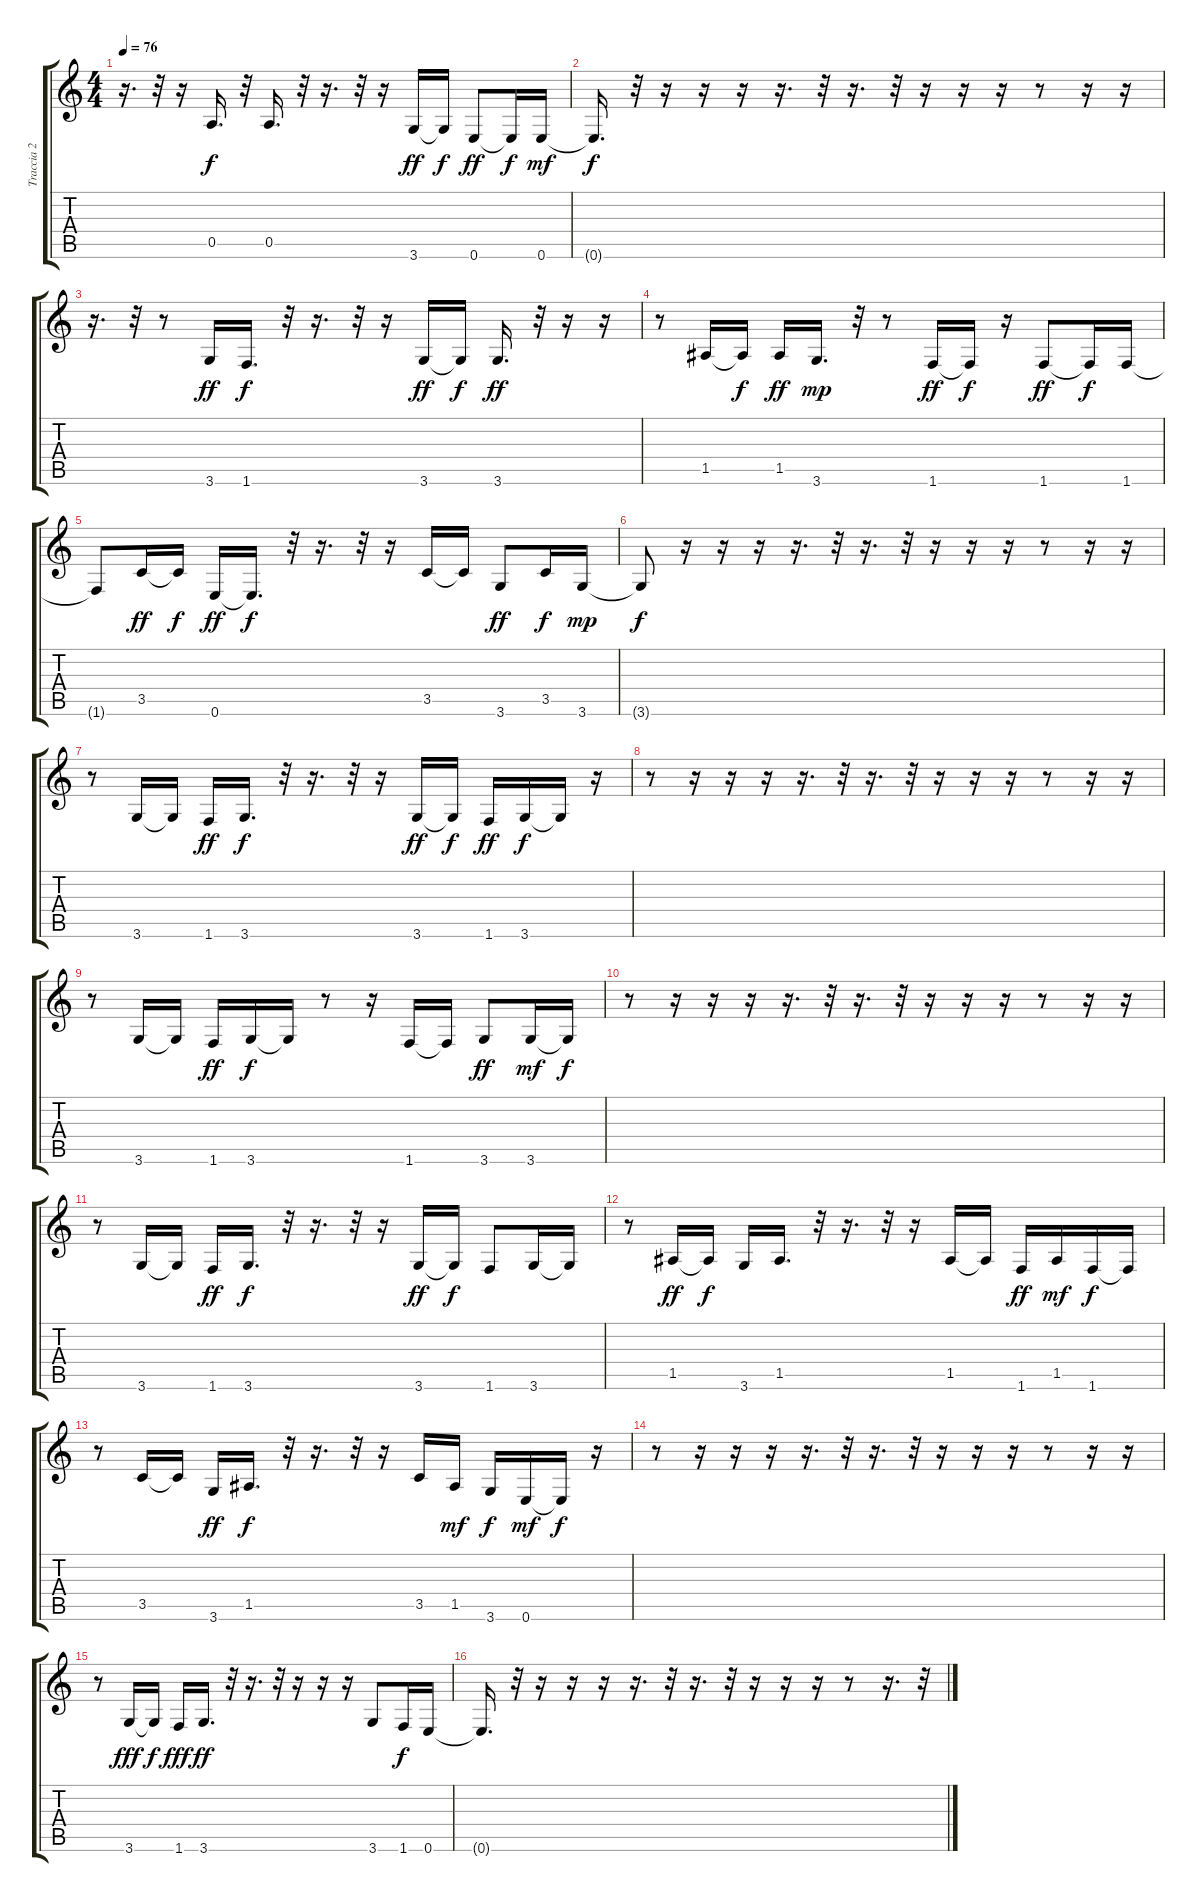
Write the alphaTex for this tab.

\track ("Traccia 2" "Traccia 2") {instrument slapbass1}
\staff {score tabs}
\tuning (E4 B3 G3 D3 A2 E2) {hide}
\ts (4 4)
\tempo 76
\clef g2
\ks c
r.16{d dy f} r.32 r.16 0.5.16{d} r.32 0.5.16{d} r.32 r.16{d} r.32 r.16 3.6.16{dy ff} 3.6{t}.16{dy f} 0.6.8{dy ff} 0.6{t}.16{dy f} 0.6.16{dy mf} |
0.6{t}.16{d dy f} r.32 r.16 r.16 r.16 r.16{d} r.32 r.16{d} r.32 r.16 r.16 r.16 r.8 r.16 r.16 |
r.16{d} r.32 r.8 3.6.16{dy ff} 1.6.16{d dy f} r.32 r.16{d} r.32 r.16 3.6.16{dy ff} 3.6{t}.16{dy f} 3.6.16{d dy ff} r.32 r.16 r.16 |
r.8 1.5.16 1.5{t}.16{dy f} 1.5.16{dy ff} 3.6.16{d dy mp} r.32 r.8 1.6.16{dy ff} 1.6{t}.16{dy f} r.16 1.6.8{dy ff} 1.6{t}.16{dy f} 1.6.16 |
1.6{t}.8 3.5.16{dy ff} 3.5{t}.16{dy f} 0.6.16{dy ff} 0.6{t}.16{d dy f} r.32 r.16{d} r.32 r.16 3.5.16 3.5{t}.16 3.6.8{dy ff} 3.5.16{dy f} 3.6.16{dy mp} |
3.6{t}.8{dy f} r.16 r.16 r.16 r.16{d} r.32 r.16{d} r.32 r.16 r.16 r.16 r.8 r.16 r.16 |
r.8 3.6.16 3.6{t}.16 1.6.16{dy ff} 3.6.16{d dy f} r.32 r.16{d} r.32 r.16 3.6.16{dy ff} 3.6{t}.16{dy f} 1.6.16{dy ff} 3.6.16{dy f} 3.6{t}.16 r.16 |
r.8 r.16 r.16 r.16 r.16{d} r.32 r.16{d} r.32 r.16 r.16 r.16 r.8 r.16 r.16 |
r.8 3.6.16 3.6{t}.16 1.6.16{dy ff} 3.6.16{dy f} 3.6{t}.16 r.8 r.16 1.6.16 1.6{t}.16 3.6.8{dy ff} 3.6.16{dy mf} 3.6{t}.16{dy f} |
r.8 r.16 r.16 r.16 r.16{d} r.32 r.16{d} r.32 r.16 r.16 r.16 r.8 r.16 r.16 |
r.8 3.6.16 3.6{t}.16 1.6.16{dy ff} 3.6.16{d dy f} r.32 r.16{d} r.32 r.16 3.6.16{dy ff} 3.6{t}.16{dy f} 1.6.8 3.6.16 3.6{t}.16 |
r.8 1.5.16{dy ff} 1.5{t}.16{dy f} 3.6.16 1.5.16{d} r.32 r.16{d} r.32 r.16 1.5.16 1.5{t}.16 1.6.16{dy ff} 1.5.16{dy mf} 1.6.16{dy f} 1.6{t}.16 |
r.8 3.5.16 3.5{t}.16 3.6.16{dy ff} 1.5.16{d dy f} r.32 r.16{d} r.32 r.16 3.5.16 1.5.16{dy mf} 3.6.16{dy f} 0.6.16{dy mf} 0.6{t}.16{dy f} r.16 |
r.8 r.16 r.16 r.16 r.16{d} r.32 r.16{d} r.32 r.16 r.16 r.16 r.8 r.16 r.16 |
r.8 3.6.16{dy fff} 3.6{t}.16{dy f} 1.6.16{dy fff} 3.6.16{d dy ff} r.32 r.16{d} r.32 r.16 r.16 r.16 3.6.8 1.6.16{dy f} 0.6.16 |
0.6{t}.16{d} r.32 r.16 r.16 r.16 r.16{d} r.32 r.16{d} r.32 r.16 r.16 r.16 r.8 r.16{d} r.32
